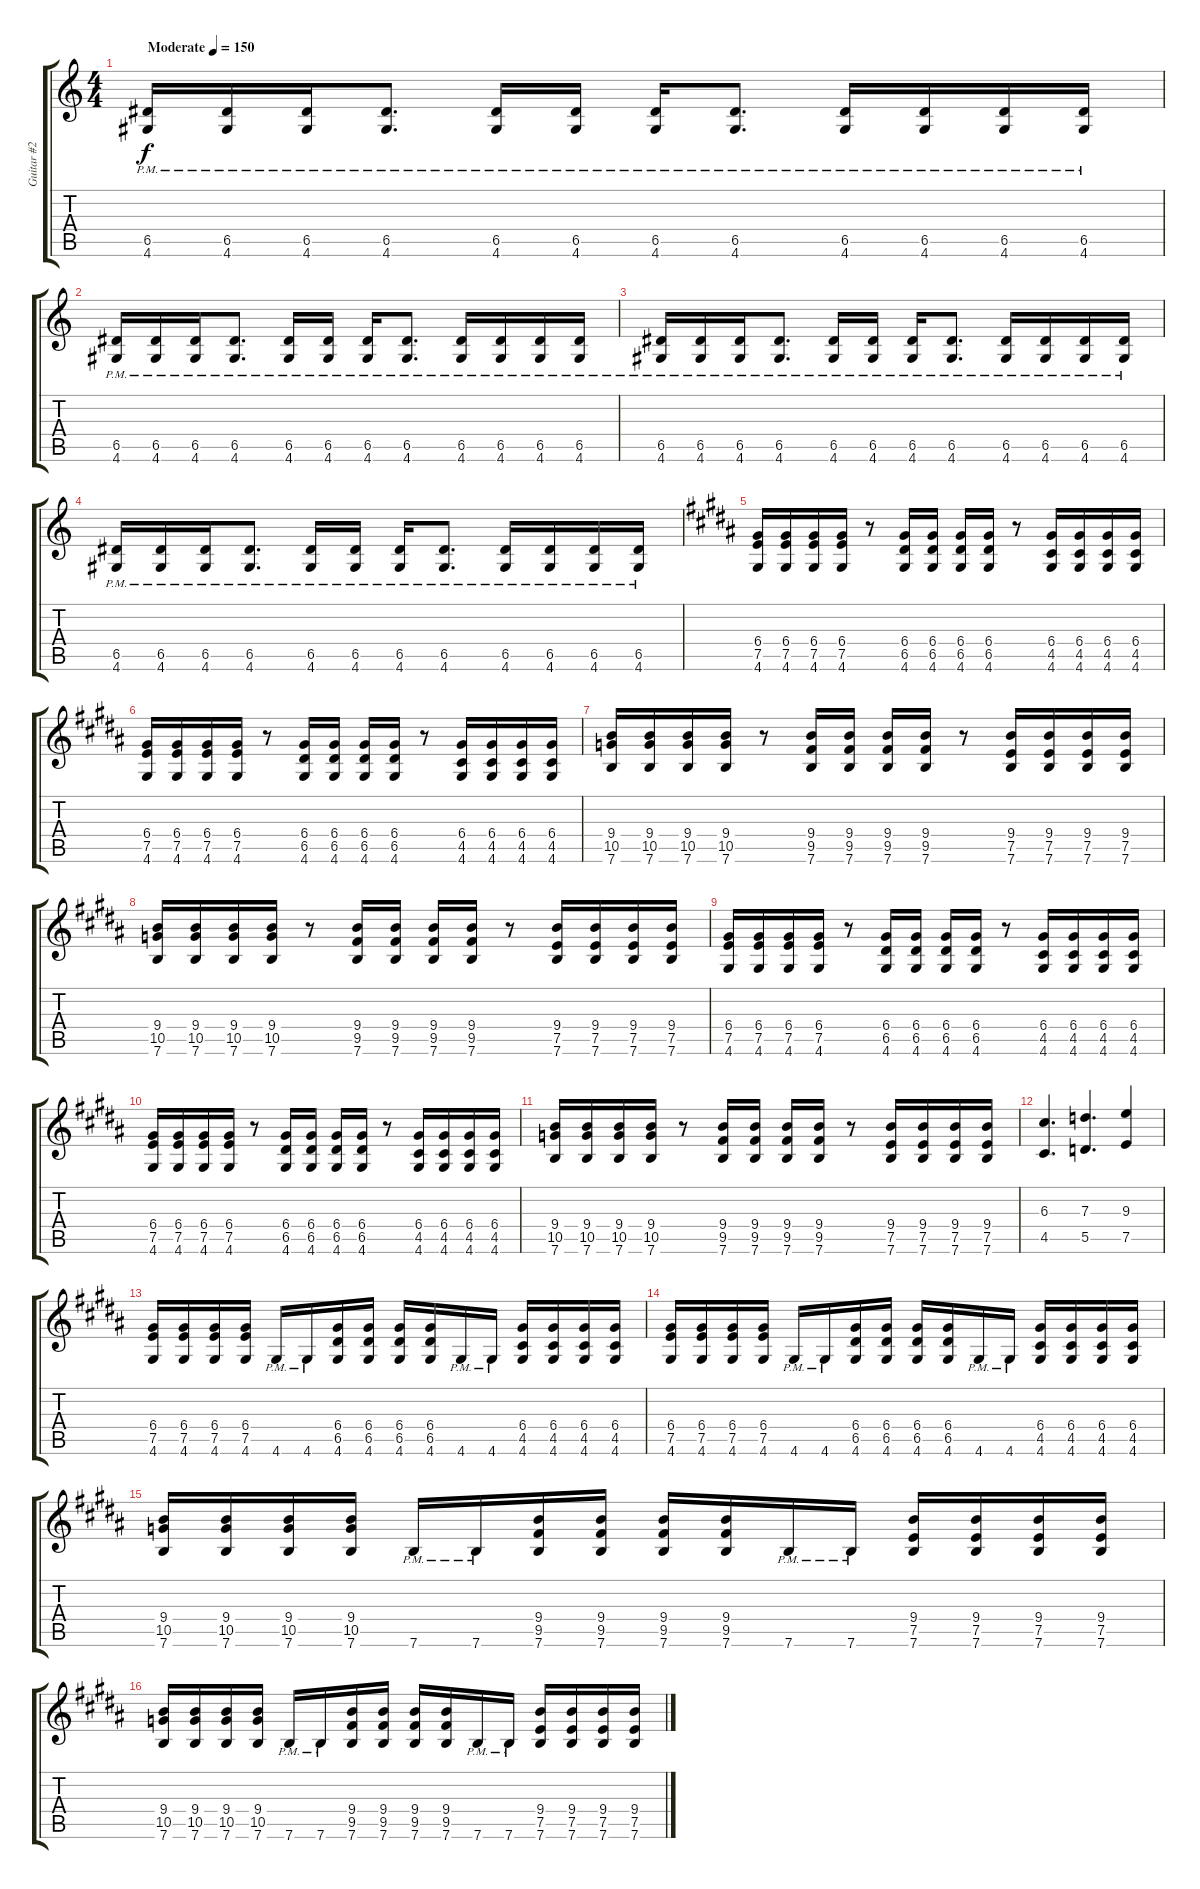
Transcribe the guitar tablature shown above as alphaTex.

\track ("Guitar #2" "Guitar #2") {instrument distortionguitar}
\staff {score tabs}
\tuning (E4 B3 G3 D3 A2 E2) {hide}
\ts (4 4)
\tempo (150 "Moderate")
\clef g2
\ks c
(6.5{pm} 4.6{pm}).16{dy f instrument distortionguitar} (6.5{pm} 4.6{pm}).16 (6.5{pm} 4.6{pm}).16 (6.5{pm} 4.6{pm}).8{d} (6.5{pm} 4.6{pm}).16 (6.5{pm} 4.6{pm}).16 (6.5{pm} 4.6{pm}).16 (6.5{pm} 4.6{pm}).8{d} (6.5{pm} 4.6{pm}).16 (6.5{pm} 4.6{pm}).16 (6.5{pm} 4.6{pm}).16 (6.5{pm} 4.6{pm}).16 |
(6.5{pm} 4.6{pm}).16 (6.5{pm} 4.6{pm}).16 (6.5{pm} 4.6{pm}).16 (6.5{pm} 4.6{pm}).8{d} (6.5{pm} 4.6{pm}).16 (6.5{pm} 4.6{pm}).16 (6.5{pm} 4.6{pm}).16 (6.5{pm} 4.6{pm}).8{d} (6.5{pm} 4.6{pm}).16 (6.5{pm} 4.6{pm}).16 (6.5{pm} 4.6{pm}).16 (6.5{pm} 4.6{pm}).16 |
(6.5{pm} 4.6{pm}).16 (6.5{pm} 4.6{pm}).16 (6.5{pm} 4.6{pm}).16 (6.5{pm} 4.6{pm}).8{d} (6.5{pm} 4.6{pm}).16 (6.5{pm} 4.6{pm}).16 (6.5{pm} 4.6{pm}).16 (6.5{pm} 4.6{pm}).8{d} (6.5{pm} 4.6{pm}).16 (6.5{pm} 4.6{pm}).16 (6.5{pm} 4.6{pm}).16 (6.5{pm} 4.6{pm}).16 |
(6.5{pm} 4.6{pm}).16 (6.5{pm} 4.6{pm}).16 (6.5{pm} 4.6{pm}).16 (6.5{pm} 4.6{pm}).8{d} (6.5{pm} 4.6{pm}).16 (6.5{pm} 4.6{pm}).16 (6.5{pm} 4.6{pm}).16 (6.5{pm} 4.6{pm}).8{d} (6.5{pm} 4.6{pm}).16 (6.5{pm} 4.6{pm}).16 (6.5{pm} 4.6{pm}).16 (6.5{pm} 4.6{pm}).16 |
\ks b
(6.4 7.5 4.6).16 (6.4 7.5 4.6).16 (6.4 7.5 4.6).16 (6.4 7.5 4.6).16 r.8 (6.4 6.5 4.6).16 (6.4 6.5 4.6).16 (6.4 6.5 4.6).16 (6.4 6.5 4.6).16 r.8 (6.4 4.5 4.6).16 (6.4 4.5 4.6).16 (6.4 4.5 4.6).16 (6.4 4.5 4.6).16 |
\ks g#minor
(6.4 7.5 4.6).16 (6.4 7.5 4.6).16 (6.4 7.5 4.6).16 (6.4 7.5 4.6).16 r.8 (6.4 6.5 4.6).16 (6.4 6.5 4.6).16 (6.4 6.5 4.6).16 (6.4 6.5 4.6).16 r.8 (6.4 4.5 4.6).16 (6.4 4.5 4.6).16 (6.4 4.5 4.6).16 (6.4 4.5 4.6).16 |
(9.4 10.5 7.6).16 (9.4 10.5 7.6).16 (9.4 10.5 7.6).16 (9.4 10.5 7.6).16 r.8 (9.4 9.5 7.6).16 (9.4 9.5 7.6).16 (9.4 9.5 7.6).16 (9.4 9.5 7.6).16 r.8 (9.4 7.5 7.6).16 (9.4 7.5 7.6).16 (9.4 7.5 7.6).16 (9.4 7.5 7.6).16 |
(9.4 10.5 7.6).16 (9.4 10.5 7.6).16 (9.4 10.5 7.6).16 (9.4 10.5 7.6).16 r.8 (9.4 9.5 7.6).16 (9.4 9.5 7.6).16 (9.4 9.5 7.6).16 (9.4 9.5 7.6).16 r.8 (9.4 7.5 7.6).16 (9.4 7.5 7.6).16 (9.4 7.5 7.6).16 (9.4 7.5 7.6).16 |
\ks b
(6.4 7.5 4.6).16 (6.4 7.5 4.6).16 (6.4 7.5 4.6).16 (6.4 7.5 4.6).16 r.8 (6.4 6.5 4.6).16 (6.4 6.5 4.6).16 (6.4 6.5 4.6).16 (6.4 6.5 4.6).16 r.8 (6.4 4.5 4.6).16 (6.4 4.5 4.6).16 (6.4 4.5 4.6).16 (6.4 4.5 4.6).16 |
\ks g#minor
(6.4 7.5 4.6).16 (6.4 7.5 4.6).16 (6.4 7.5 4.6).16 (6.4 7.5 4.6).16 r.8 (6.4 6.5 4.6).16 (6.4 6.5 4.6).16 (6.4 6.5 4.6).16 (6.4 6.5 4.6).16 r.8 (6.4 4.5 4.6).16 (6.4 4.5 4.6).16 (6.4 4.5 4.6).16 (6.4 4.5 4.6).16 |
(9.4 10.5 7.6).16 (9.4 10.5 7.6).16 (9.4 10.5 7.6).16 (9.4 10.5 7.6).16 r.8 (9.4 9.5 7.6).16 (9.4 9.5 7.6).16 (9.4 9.5 7.6).16 (9.4 9.5 7.6).16 r.8 (9.4 7.5 7.6).16 (9.4 7.5 7.6).16 (9.4 7.5 7.6).16 (9.4 7.5 7.6).16 |
(6.3 4.5).4{d} (7.3 5.5).4{d} (9.3 7.5).4 |
\ks b
(6.4 7.5 4.6).16 (6.4 7.5 4.6).16 (6.4 7.5 4.6).16 (6.4 7.5 4.6).16 4.6{pm}.16 4.6{pm}.16 (6.4 6.5 4.6).16 (6.4 6.5 4.6).16 (6.4 6.5 4.6).16 (6.4 6.5 4.6).16 4.6{pm}.16 4.6{pm}.16 (6.4 4.5 4.6).16 (6.4 4.5 4.6).16 (6.4 4.5 4.6).16 (6.4 4.5 4.6).16 |
\ks g#minor
(6.4 7.5 4.6).16 (6.4 7.5 4.6).16 (6.4 7.5 4.6).16 (6.4 7.5 4.6).16 4.6{pm}.16 4.6{pm}.16 (6.4 6.5 4.6).16 (6.4 6.5 4.6).16 (6.4 6.5 4.6).16 (6.4 6.5 4.6).16 4.6{pm}.16 4.6{pm}.16 (6.4 4.5 4.6).16 (6.4 4.5 4.6).16 (6.4 4.5 4.6).16 (6.4 4.5 4.6).16 |
(9.4 10.5 7.6).16 (9.4 10.5 7.6).16 (9.4 10.5 7.6).16 (9.4 10.5 7.6).16 7.6{pm}.16 7.6{pm}.16 (9.4 9.5 7.6).16 (9.4 9.5 7.6).16 (9.4 9.5 7.6).16 (9.4 9.5 7.6).16 7.6{pm}.16 7.6{pm}.16 (9.4 7.5 7.6).16 (9.4 7.5 7.6).16 (9.4 7.5 7.6).16 (9.4 7.5 7.6).16 |
(9.4 10.5 7.6).16 (9.4 10.5 7.6).16 (9.4 10.5 7.6).16 (9.4 10.5 7.6).16 7.6{pm}.16 7.6{pm}.16 (9.4 9.5 7.6).16 (9.4 9.5 7.6).16 (9.4 9.5 7.6).16 (9.4 9.5 7.6).16 7.6{pm}.16 7.6{pm}.16 (9.4 7.5 7.6).16 (9.4 7.5 7.6).16 (9.4 7.5 7.6).16 (9.4 7.5 7.6).16
